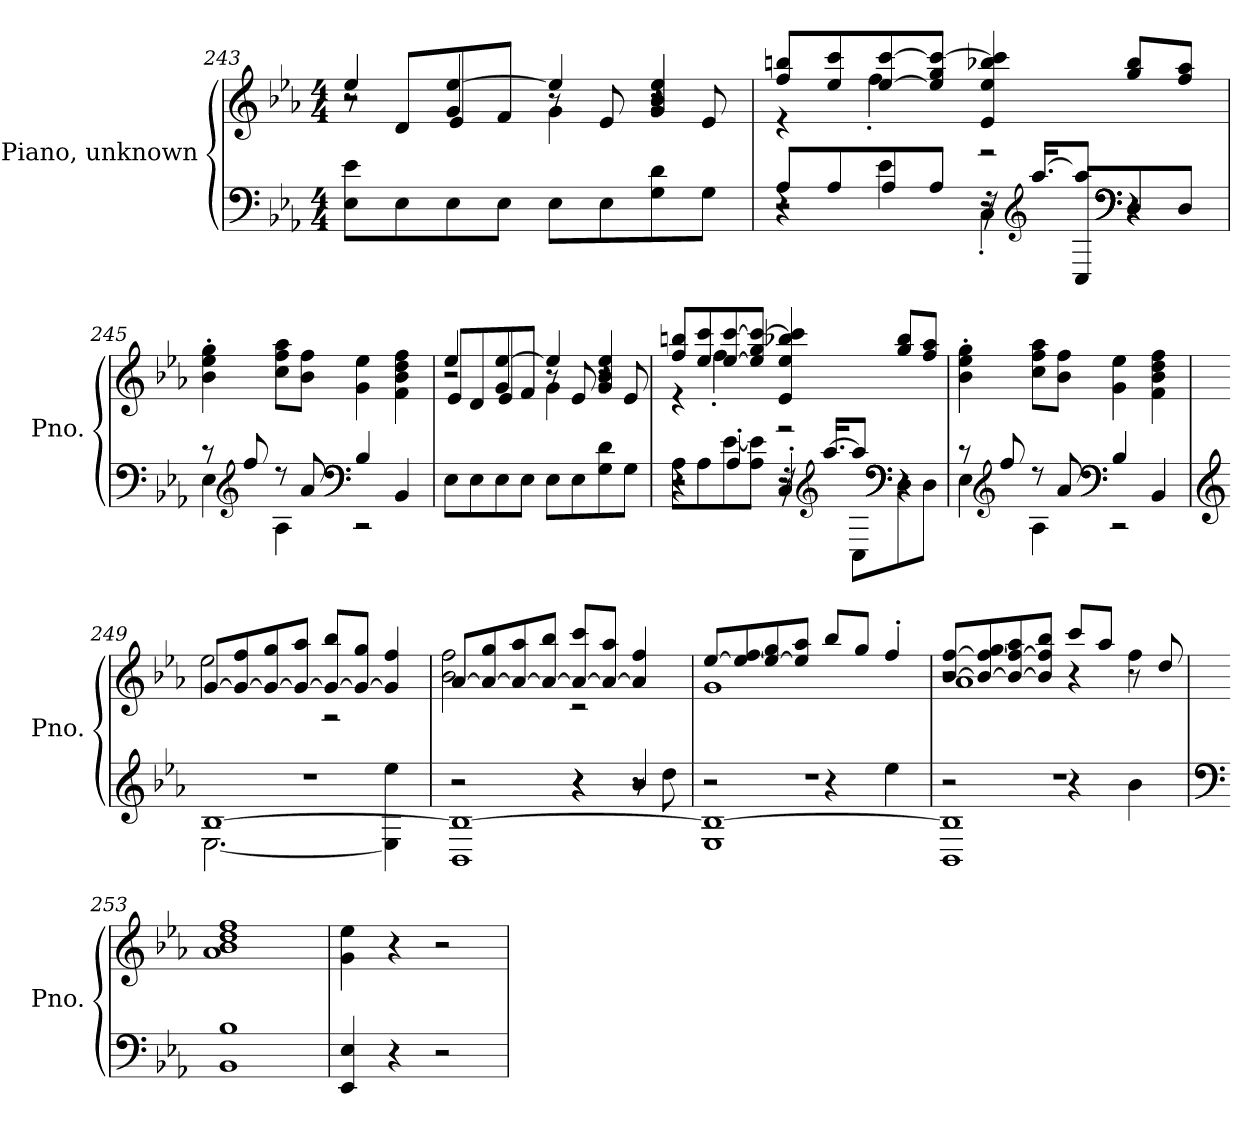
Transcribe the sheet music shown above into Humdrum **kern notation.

**kern	**kern
*part1	*part1
*staff2	*staff1
*I"Piano, unknown	*
*I'Pno.	*
*clefF4	*clefG2
*k[b-e-a-]	*k[b-e-a-]
*M4/4	*M4/4
=243	=243
*	*^
*	*	*^
8E-\ 8e-\L	4ee-/	2r	8r
8E-\	.	.	8d/L
8E-\	4g/ [4ee-/	.	8e-/
8E-\J	.	.	8f/J
8E-\L	4ee-/]	4g\	8r
8E-\	.	.	8e-/
8G\ 8d\	4g/ 4b-/ 4ee-/	4r	8r
8G\J	.	.	8e-/
*	*	*v	*v
=244	=244	=244
*^	*	*
*	*^	*	*
2r	4r	8A-/L	8ff/ 8bbn/L	4r
.	.	8A-/	8ee-/ 8ccc/	.
.	4e-\	8A-/	[8ee-/ [8ccc/	4ff'\
.	.	8A-/J	8ee-/] 8gg/ 8ccc/_J	.
32r	4C'\	8r	4e-/ 4ee-/ 4bb-X/ 4ccc/]	2r
*clefG2	*	*	*	*
[16.aa-/KL	.	.	.	.
8aa-/J]	.	8C/L	.	.
*clefF4	*	*	*	*
4r	4r	8D/	8gg/ 8bb-/L	.
.	.	8D/J	8ff/ 8aa-/J	.
*	*v	*v	*	*
*	*	*v	*v
!!LO:LB:g=z
=245	=245	=245
8r	4E-\	4b-\' 4ee-\' 4gg\'
*clefG2	*	*
8ff/	.	.
8r	4A-\	8cc\ 8ff\ 8aa-\L
8a-/	.	8b-\ 8ff\J
*clefF4	*	*
4B-/	2r	4g\ 4ee-\
4BB-/	.	4f\ 4b-\ 4dd\ 4ff\
*v	*v	*
=246	=246
*	*^
*	*	*^
8E-\L	4ee-/	2r	8e-/L
8E-\	.	.	8d/
8E-\	4g/ [4ee-/	.	8e-/
8E-\J	.	.	8f/J
8E-\L	4ee-/]	4g\	8r
8E-\	.	.	8e-/
8G\ 8d\	4g/ 4b-/ 4ee-/	4r	8r
8G\J	.	.	8e-/
*	*	*v	*v
=247	=247	=247
*^	*	*
*	*^	*	*
2r	8A-\L	4r	8ff/ 8bbn/L	4r
.	8A-\	.	8ee-/ 8ccc/	.
.	[8e-\	4A-'/	[8ee-/ [8ccc/	4ff'\
.	8A-\ 8e-\]J	.	8ee-/] 8gg/ 8ccc/_J	.
32r	8r	4C'/	4e-/ 4ee-/ 4bb-X/ 4ccc/]	2r
*clefG2	*	*	*	*
[16.aa-/KL	.	.	.	.
8aa-/J]	8C\L	.	.	.
*clefF4	*	*	*	*
4r	8D\	4r	8gg/ 8bb-/L	.
.	8D\J	.	8ff/ 8aa-/J	.
*	*v	*v	*	*
*	*	*v	*v
!!LO:LB:g=z
=248	=248	=248
8r	4E-\	4b-\' 4ee-\' 4gg\'
*clefG2	*	*
8ff/	.	.
8r	4A-\	8cc\ 8ff\ 8aa-\L
8a-/	.	8b-\ 8ff\J
*clefF4	*	*
4B-/	2r	4g\ 4ee-\
4BB-/	.	4f\ 4b-\ 4dd\ 4ff\
*v	*v	*
=249	=249
*clefG2	*
*^	*^
*	*^	*	*
1r	[2.E-\	[1B-	[8g/L	2ee-\
.	.	.	8g/_ 8ff/	.
.	.	.	8g/_ 8gg/	.
.	.	.	8g/_ 8aa-/J	.
.	.	.	8g/_ 8bb-/L	2r
.	.	.	8g/_ 8gg/J	.
.	4E-\] 4ee-\	.	4g/] 4ff/	.
=250	=250	=250	=250	=250
*	*	*^	*	*
2r	2r	1B-_	1BB-	[8a-/L	2b-\ 2ff\
.	.	.	.	8a-/_ 8gg/	.
.	.	.	.	8a-/_ 8aa-/	.
.	.	.	.	8a-/_ 8bb-/J	.
4r	4r	.	.	8a-/_ 8ccc/L	2r
.	.	.	.	8a-/_ 8aa-/J	.
4b-/	8r	.	.	4a-/] 4ff/	.
.	8dd\	.	.	.	.
!!LO:LB:g=z	!!
=251	=251	=251	=251	=251	=251
1r	2r	1B-_	1E-	[8ee-/L	1g
.	.	.	.	8ee-/_ 8ff/	.
.	.	.	.	8ee-/_ 8gg/	.
.	.	.	.	8ee-/] 8aa-/J	.
.	4r	.	.	8bb-/L	.
.	.	.	.	8gg/J	.
.	4ee-\	.	.	4ff'/	.
=252	=252	=252	=252	=252	=252
*	*	*	*	*	*^
1r	2r	1B-]	1BB-	[8b-/ [8ff/L	2r	1a-
.	.	.	.	8b-/_ 8ff/_ 8gg/	.	.
.	.	.	.	8b-/_ 8ff/_ 8aa-/	.	.
.	.	.	.	8b-/] 8ff/] 8bb-/J	.	.
.	4r	.	.	8ccc/L	4r	.
.	.	.	.	8aa-/J	.	.
.	4b-\	.	.	8r	4ff\	.
.	.	.	.	8dd/	.	.
*v	*v	*v	*v	*	*	*
*	*v	*v	*v
=253	=253
*clefF4	*
1BB- 1B-	1a- 1b- 1dd 1ff
=254	=254
4EE-/ 4E-/	4g\ 4ee-\
4r	4r
2r	2r
=	=
*-	*-
